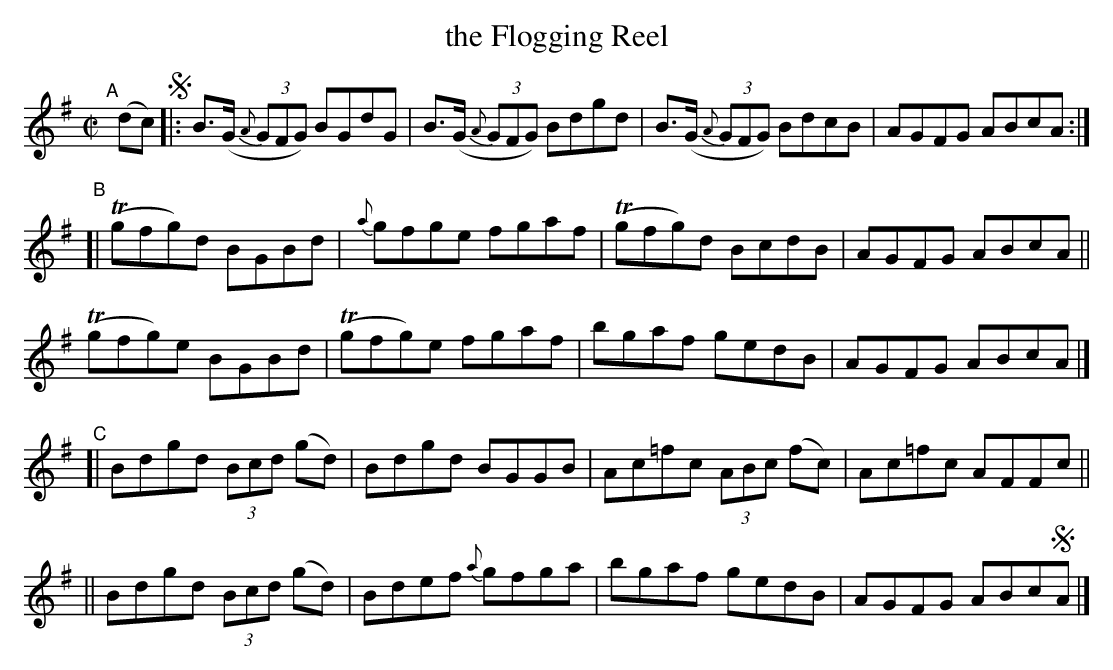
X:1
T: the Flogging Reel
M: C|
L: 1/8
K: G
"^A"[|] (dc) !segno!\
|: B>(G (3{A}GFG) BGdG | B>(G (3{A}GFG) Bdgd | B>(G (3{A}GFG) BdcB | AGFG ABcA :|
"^B"[|\
(Tgfg)d BGBd | {a}gfge fgaf | (Tgfg)d BcdB | AGFG ABcA ||
(Tgfg)e BGBd | (Tgfg)e fgaf | bgaf gedB | AGFG ABcA |]
"^C"\
[| Bdgd (3Bcd (gd) | Bdgd BGGB | Ac=fc (3ABc (fc) | Ac=fc AFFc ||
|| Bdgd (3Bcd (gd) | Bdef {a}gfga | bgaf gedB | AGFG ABc!segno!A |]
